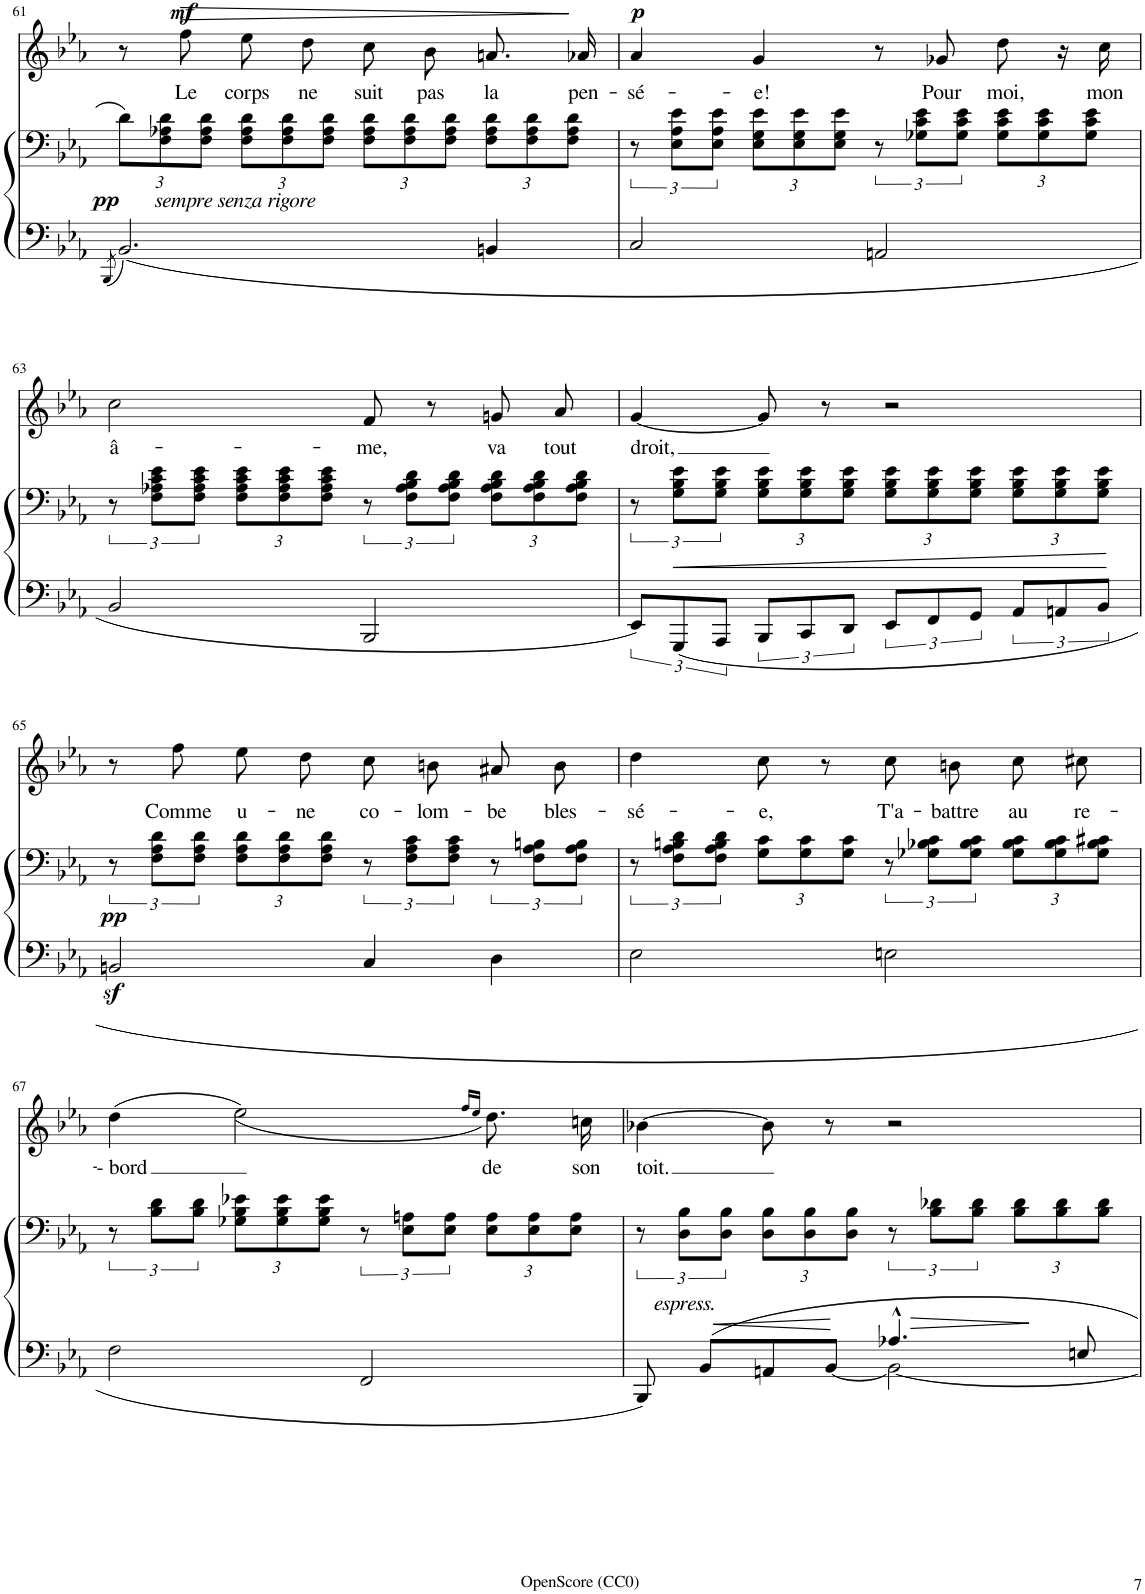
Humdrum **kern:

**kern	**kern	**dynam	**kern	**text	**dynam
*part2	*part2	*part2	*part1	*part1	*part1
*staff3	*staff2	*staff2/3	*staff1	*staff1	*staff1
*I"Piano	*	*	*I"Chant Voice	*	*
*I'Pno	*	*	*	*	*
!!LO:PB:g=z
*clefF4	*clefF4	*	*clefG2	*	*
*k[b-e-a-]	*k[b-e-a-]	*	*k[b-e-a-]	*	*
*M4/4	*M4/4	*	*M4/4	*	*
*met(c)	*met(c)	*	*met(c)	*	*
=61	=61	=61	=61	=61	=61
8qBBB-/	.	.	.	.	.
*	*Xbrackettup	*	*	*	*
!	!LO:TX:b:i:t=sempre senza rigore	!	!	!	!
!	!	!LO:DY:a=2	!	!	!
2.BB-/	12d\L	pp	8r	.	.
.	12F\ 12A-X\ 12d\	.	.	.	.
!	!	!	!	!LO:LY:b	!LO:HP:b
!	!	!	!	!	!LO:DY:n=1:a
.	.	.	8ff\	Le	> mf
.	12F\ 12A-\ 12d\J	.	.	.	.
!	!	!	!	!LO:LY:b	!
.	12F\ 12A-\ 12d\L	.	8ee-\	corps	.
.	12F\ 12A-\ 12d\	.	.	.	.
!	!	!	!	!LO:LY:b	!
.	.	.	8dd\	ne	.
.	12F\ 12A-\ 12d\J	.	.	.	.
!	!	!	!	!LO:LY:b	!
.	12F\ 12A-\ 12d\L	.	8cc\	suit	.
.	12F\ 12A-\ 12d\	.	.	.	.
!	!	!	!	!LO:LY:b	!
.	.	.	8b-\	pas	.
.	12F\ 12A-\ 12d\J	.	.	.	.
!	!	!	!	!LO:LY:b	!
4BBn/	12F\ 12A-\ 12d\L	.	8.an/	la	.
.	12F\ 12A-\ 12d\	.	.	.	.
.	12F\ 12A-\ 12d\J	.	.	.	.
!	!	!	!	!LO:LY:b	!
.	.	.	16a-X/	pen-	]
=62	=62	=62	=62	=62	=62
*	*brackettup	*	*	*	*
!	!	!	!	!LO:LY:b	!LO:DY:a
2C/	12r	.	4a-/	-sé-	p
.	12E-\ 12A-\ 12e-\L	.	.	.	.
.	12E-\ 12A-\ 12e-\J	.	.	.	.
*	*Xbrackettup	*	*	*	*
!	!	!	!	!LO:LY:b	!
.	12E-\ 12G\ 12e-\L	.	4g/	-e!	.
.	12E-\ 12G\ 12e-\	.	.	.	.
.	12E-\ 12G\ 12e-\J	.	.	.	.
*	*brackettup	*	*	*	*
2AAn/	12r	.	8r	.	.
.	12G-X\ 12c\ 12e-\L	.	.	.	.
!	!	!	!	!LO:LY:b	!
.	.	.	8g-X/	Pour	.
.	12G-\ 12c\ 12e-\J	.	.	.	.
*	*Xbrackettup	*	*	*	*
!	!	!	!	!LO:LY:b	!
.	12G-\ 12c\ 12e-\L	.	8dd\	moi,	.
.	12G-\ 12c\ 12e-\	.	.	.	.
.	.	.	16r	.	.
.	12G-\ 12c\ 12e-\J	.	.	.	.
!	!	!	!	!LO:LY:b	!
.	.	.	16cc\	mon	.
!!LO:LB:g=z
=63	=63	=63	=63	=63	=63
*	*brackettup	*	*	*	*
!	!	!	!	!LO:LY:b	!
2BB-/	12r	.	2cc\	â-	.
.	12F\ 12A-X\ 12c\ 12e-\L	.	.	.	.
.	12F\ 12A-\ 12c\ 12e-\J	.	.	.	.
*	*Xbrackettup	*	*	*	*
.	12F\ 12A-\ 12c\ 12e-\L	.	.	.	.
.	12F\ 12A-\ 12c\ 12e-\	.	.	.	.
.	12F\ 12A-\ 12c\ 12e-\J	.	.	.	.
*	*brackettup	*	*	*	*
!	!	!	!	!LO:LY:b	!
2BBB-/	12r	.	8f/	-me,	.
.	12F\ 12A-\ 12B-\ 12d\L	.	.	.	.
.	.	.	8r	.	.
.	12F\ 12A-\ 12B-\ 12d\J	.	.	.	.
*	*Xbrackettup	*	*	*	*
!	!	!	!	!LO:LY:b	!
.	12F\ 12A-\ 12B-\ 12d\L	.	8gn/	va	.
.	12F\ 12A-\ 12B-\ 12d\	.	.	.	.
!	!	!	!	!LO:LY:b	!
.	.	.	8a-/	tout	.
.	12F\ 12A-\ 12B-\ 12d\J	.	.	.	.
=64	=64	=64	=64	=64	=64
*	*brackettup	*	*	*	*
!	!	!	!	!LO:LY:b	!
12EE-/L	12r	.	[4g/	droit,	.
12GGG/	12G\ 12B-\ 12e-\L	.	.	.	.
12AAA-/J	12G\ 12B-\ 12e-\J	.	.	.	.
*	*Xbrackettup	*	*	*	*
12BBB-/L	12G\ 12B-\ 12e-\L	.	8g/]	.	.
12CC/	12G\ 12B-\ 12e-\	.	.	.	.
.	.	.	8r	.	.
12DD/J	12G\ 12B-\ 12e-\J	.	.	.	.
12EE-/L	12G\ 12B-\ 12e-\L	.	2r	.	.
12FF/	12G\ 12B-\ 12e-\	.	.	.	.
12GG/J	12G\ 12B-\ 12e-\J	.	.	.	.
12AA-/L	12G\ 12B-\ 12e-\L	.	.	.	.
12AAn/	12G\ 12B-\ 12e-\	.	.	.	.
12BB-/J	12G\ 12B-\ 12e-\J	.	.	.	.
!!LO:LB:g=z
=65	=65	=65	=65	=65	=65
*	*brackettup	*	*	*	*
!	!	!LO:DY:b	!	!	!
2BBnz</	12r	pp	8r	.	.
.	12F\ 12A-\ 12d\L	.	.	.	.
!	!	!	!	!LO:LY:b	!
.	.	.	8ff\	Comme	.
.	12F\ 12A-\ 12d\J	.	.	.	.
*	*Xbrackettup	*	*	*	*
!	!	!	!	!LO:LY:b	!
.	12F\ 12A-\ 12d\L	.	8ee-\	u-	.
.	12F\ 12A-\ 12d\	.	.	.	.
!	!	!	!	!LO:LY:b	!
.	.	.	8dd\	-ne	.
.	12F\ 12A-\ 12d\J	.	.	.	.
*	*brackettup	*	*	*	*
!	!	!	!	!LO:LY:b	!
4C/	12r	.	8cc\	co-	.
.	12F\ 12A-\ 12c\L	.	.	.	.
!	!	!	!	!LO:LY:b	!
.	.	.	8bn\	-lom-	.
.	12F\ 12A-\ 12c\J	.	.	.	.
!	!	!	!	!LO:LY:b	!
4D\	12r	.	8a#X/	-be	.
.	12F\ 12A-\ 12Bn\L	.	.	.	.
!	!	!	!	!LO:LY:b	!
.	.	.	8b\	bles-	.
.	12F\ 12A-\ 12B\J	.	.	.	.
=66	=66	=66	=66	=66	=66
!	!	!	!	!LO:LY:b	!
2E-\	12r	.	4dd\	-sé-	.
.	12F\ 12A-\ 12Bn\ 12d\L	.	.	.	.
.	12F\ 12A-\ 12B\ 12d\J	.	.	.	.
*	*Xbrackettup	*	*	*	*
!	!	!	!	!LO:LY:b	!
.	12G\ 12c\L	.	8cc\	-e,	.
.	12G\ 12c\	.	.	.	.
.	.	.	8r	.	.
.	12G\ 12c\J	.	.	.	.
*	*brackettup	*	*	*	*
!	!	!	!	!LO:LY:b	!
2En\	12r	.	8cc\	T'a-	.
.	12G-X\ 12B-X\ 12c\L	.	.	.	.
!	!	!	!	!LO:LY:b	!
.	.	.	8bn\	-battre	.
.	12G-\ 12B-\ 12c\J	.	.	.	.
*	*Xbrackettup	*	*	*	*
!	!	!	!	!LO:LY:b	!
.	12G-\ 12B-\ 12c\L	.	8cc\	au	.
.	12G-\ 12B-\ 12c\	.	.	.	.
!	!	!	!	!LO:LY:b	!
.	.	.	8cc#X\	re-	.
.	12G-\ 12B-\ 12c#X\J	.	.	.	.
!!LO:LB:g=z
=67	=67	=67	=67	=67	=67
*	*brackettup	*	*	*	*
!	!	!	!	!LO:LY:b	!
2F\	12r	.	(4dd\	-- bord	.
.	12B-\ 12d\L	.	.	.	.
.	12B-\ 12d\J	.	.	.	.
*	*Xbrackettup	*	*	*	*
.	12G-X\ 12B-\ 12e-X\L	.	(<2ee-\)	.	.
.	12G-\ 12B-\ 12e-\	.	.	.	.
.	12G-\ 12B-\ 12e-\J	.	.	.	.
*	*brackettup	*	*	*	*
2FF/	12r	.	.	.	.
.	12E-\ 12An\L	.	.	.	.
.	12E-\ 12A\J	.	.	.	.
.	.	.	16qff/LL	.	.
.	.	.	16qee-/JJ	.	.
*	*Xbrackettup	*	*	*	*
!	!	!	!	!LO:LY:b	!
.	12E-\ 12A\L	.	8.dd\)	de	.
.	12E-\ 12A\	.	.	.	.
.	12E-\ 12A\J	.	.	.	.
!	!	!	!	!LO:LY:b	!
.	.	.	16ccn\	son	.
=68	=68	=68	=68	=68	=68
*^	*	*	*	*	*
*	*	*brackettup	*	*	*	*
!	!	!	!	!	!LO:LY:b	!
8BBB-/	2ryy	12r	.	[4b-X\	toit.	.
!	!	!LO:TX:b:i:t=espress.	!	!	!	!
.	.	12D\ 12B-\L	.	.	.	.
8BB-/L	.	.	.	.	.	.
.	.	12D\ 12B-\J	.	.	.	.
*	*	*Xbrackettup	*	*	*	*
8AAn/	.	12D\ 12B-\L	.	8b-\]	.	.
.	.	12D\ 12B-\	.	.	.	.
[<8BB-/J	.	.	.	8r	.	.
.	.	12D\ 12B-\J	.	.	.	.
*	*	*brackettup	*	*	*	*
4.A-X^^/	2BB-\_	12r	.	2r	.	.
.	.	12B-\ 12d-X\L	.	.	.	.
.	.	12B-\ 12d-\J	.	.	.	.
*	*	*Xbrackettup	*	*	*	*
.	.	12B-\ 12d-\L	.	.	.	.
.	.	12B-\ 12d-\	.	.	.	.
8En/	.	.	.	.	.	.
.	.	12B-\ 12d-\J	.	.	.	.
*v	*v	*	*	*	*	*
=	=	=	=	=	=
*-	*-	*-	*-	*-	*-
